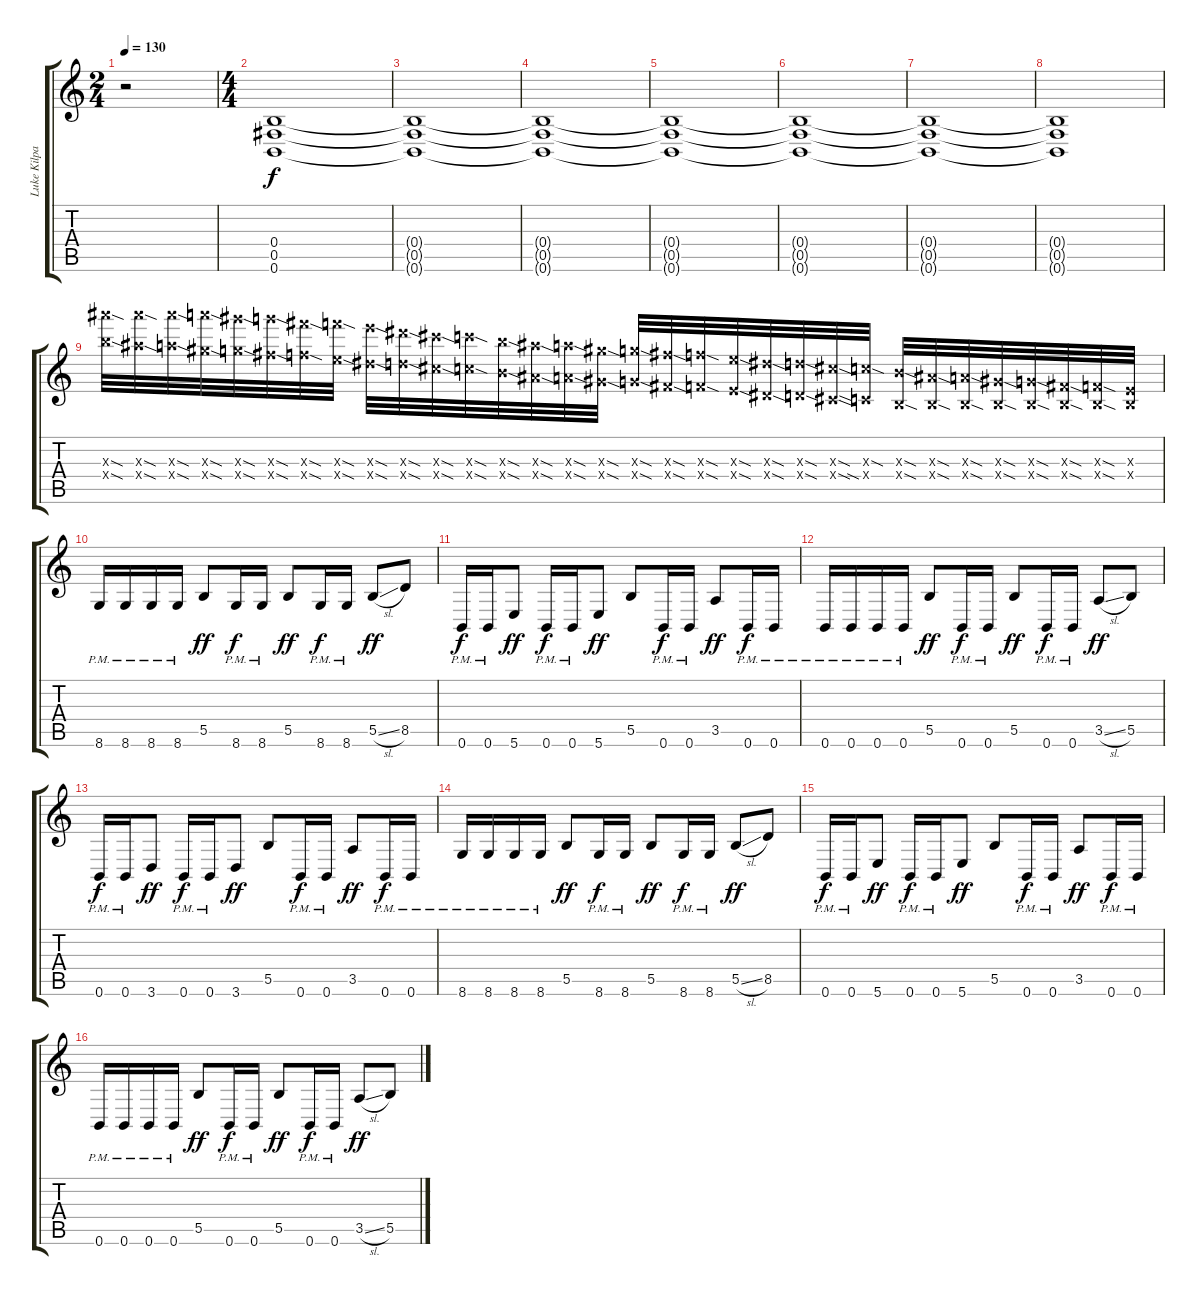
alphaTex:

\track ("Luke Kilpatrick" "Luke Kilpa") {instrument overdrivenguitar}
\staff {score tabs}
\tuning (Db4 Ab3 E3 B2 Gb2 B1) {hide}
\ts (2 4)
\tempo 130
\clef g2
\ks c
r.2{dy f} |
\ts (4 4)
(0.4 0.5 0.6).1 |
(0.4{t} 0.5{t} 0.6{t}).1 |
(0.4{t} 0.5{t} 0.6{t}).1 |
(0.4{t} 0.5{t} 0.6{t}).1 |
(0.4{t} 0.5{t} 0.6{t}).1 |
(0.4{t} 0.5{t} 0.6{t}).1 |
(0.4{t} 0.5{t} 0.6{t}).1 |
(30.3{sod x} 24.4{sod x}).32{instrument guitarfretnoise} (30.3{sod x} 23.4{sod x}).32 (30.3{sod x} 22.4{sod x}).32 (29.3{sod x} 21.4{sod x}).32 (28.3{sod x} 20.4{sod x}).32 (27.3{sod x} 19.4{sod x}).32 (26.3{sod x} 18.4{sod x}).32 (25.3{sod x} 17.4{sod x}).32 (24.3{sod x} 16.4{sod x}).32 (23.3{sod x} 15.4{sod x}).32 (21.3{sod x} 14.4{sod x}).32 (20.3{sod x} 13.4{sod x}).32 (19.3{sod x} 12.4{sod x}).32 (18.3{sod x} 11.4{sod x}).32 (17.3{sod x} 10.4{sod x}).32 (16.3{sod x} 9.4{sod x}).32 (15.3{sod x} 8.4{sod x}).32 (14.3{sod x} 7.4{sod x}).32 (13.3{sod x} 6.4{sod x}).32 (12.3{sod x} 5.4{sod x}).32 (11.3{sod x} 4.4{sod x}).32 (10.3{sod x} 3.4{sod x}).32 (9.3{sod x} 2.4{sod x}).32 (8.3{sod x} 1.4{sia x}).32 (7.3{sod x} 0.4{sod x}).32 (6.3{sod x} 0.4{sod x}).32 (5.3{sod x} 0.4{sod x}).32 (4.3{sod x} 0.4{sod x}).32 (3.3{sod x} 0.4{sod x}).32 (2.3{sod x} 0.4{sod x}).32 (1.3{sod x} 0.4{sod x}).32 (0.3{x} 0.4{x}).32 |
8.6{pm}.16{instrument overdrivenguitar} 8.6{pm}.16 8.6{pm}.16 8.6{pm}.16 5.5.8{dy ff} 8.6{pm}.16{dy f} 8.6{pm}.16 5.5.8{dy ff} 8.6{pm}.16{dy f} 8.6{pm}.16 5.5{sl}.8{dy ff} 8.5.8 |
0.6{pm}.16{dy f} 0.6{pm}.16 5.6.8{dy ff} 0.6{pm}.16{dy f} 0.6{pm}.16 5.6.8{dy ff} 5.5.8 0.6{pm}.16{dy f} 0.6{pm}.16 3.5.8{dy ff} 0.6{pm}.16{dy f} 0.6{pm}.16 |
0.6{pm}.16 0.6{pm}.16 0.6{pm}.16 0.6{pm}.16 5.5.8{dy ff} 0.6{pm}.16{dy f} 0.6{pm}.16 5.5.8{dy ff} 0.6{pm}.16{dy f} 0.6{pm}.16 3.5{sl}.8{dy ff} 5.5.8 |
0.6{pm}.16{dy f} 0.6{pm}.16 3.6.8{dy ff} 0.6{pm}.16{dy f} 0.6{pm}.16 3.6.8{dy ff} 5.5.8 0.6{pm}.16{dy f} 0.6{pm}.16 3.5.8{dy ff} 0.6{pm}.16{dy f} 0.6{pm}.16 |
8.6{pm}.16 8.6{pm}.16 8.6{pm}.16 8.6{pm}.16 5.5.8{dy ff} 8.6{pm}.16{dy f} 8.6{pm}.16 5.5.8{dy ff} 8.6{pm}.16{dy f} 8.6{pm}.16 5.5{sl}.8{dy ff} 8.5.8 |
0.6{pm}.16{dy f} 0.6{pm}.16 5.6.8{dy ff} 0.6{pm}.16{dy f} 0.6{pm}.16 5.6.8{dy ff} 5.5.8 0.6{pm}.16{dy f} 0.6{pm}.16 3.5.8{dy ff} 0.6{pm}.16{dy f} 0.6{pm}.16 |
0.6{pm}.16 0.6{pm}.16 0.6{pm}.16 0.6{pm}.16 5.5.8{dy ff} 0.6{pm}.16{dy f} 0.6{pm}.16 5.5.8{dy ff} 0.6{pm}.16{dy f} 0.6{pm}.16 3.5{sl}.8{dy ff} 5.5.8
